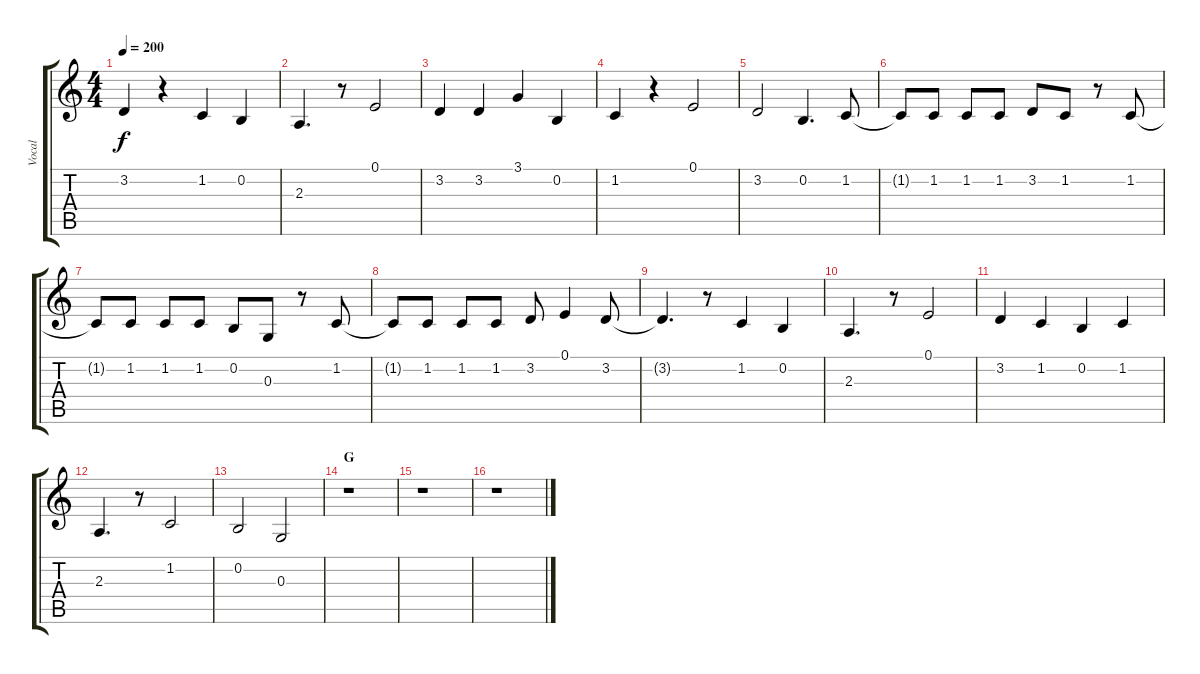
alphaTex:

\track ("Vocal" "Vocal") {instrument tenorsax}
\staff {score tabs}
\tuning (E4 B3 G3 D3 A2 E2) {hide}
\ts (4 4)
\tempo 200
\clef g2
\ks c
3.2{t}.4{dy f} r.4 1.2.4 0.2.4 |
2.3.4{d} r.8 0.1.2 |
3.2.4 3.2.4 3.1.4 0.2.4 |
1.2.4 r.4 0.1.2 |
3.2.2 0.2.4{d} 1.2.8 |
1.2{t}.8 1.2.8 1.2.8 1.2.8 3.2.8 1.2.8 r.8 1.2.8 |
1.2{t}.8 1.2.8 1.2.8 1.2.8 0.2.8 0.3.8 r.8 1.2.8 |
1.2{t}.8 1.2.8 1.2.8 1.2.8 3.2.8 0.1.4 3.2.8 |
3.2{t}.4{d} r.8 1.2.4 0.2.4 |
2.3.4{d} r.8 0.1.2 |
3.2.4 1.2.4 0.2.4 1.2.4 |
2.3.4{d} r.8 1.2.2 |
0.2.2 0.3.2 |
\section ("" "G")
r.1 |
r.1 |
r.1
